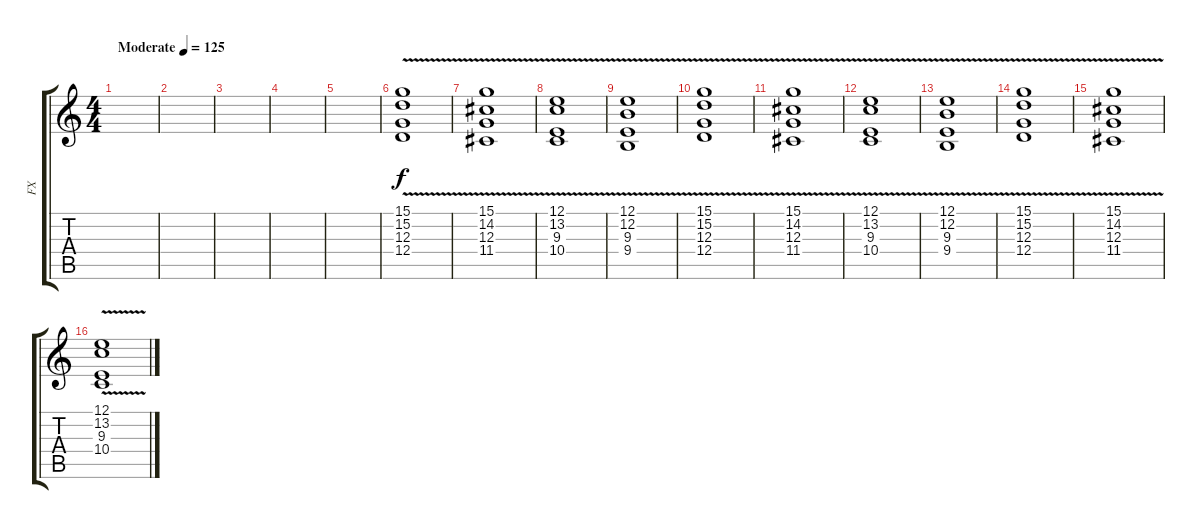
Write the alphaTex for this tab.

\track ("FX" "FX") {instrument pad2warm}
\staff {score tabs}
\tuning (E4 B3 G3 D3 A2 E2) {hide}
\ts (4 4)
\tempo (125 "Moderate")
\clef g2
\ks c
|
|
|
|
|
(15.1{v} 15.2{v} 12.3 12.4).1 |
(15.1{v} 14.2{v} 12.3 11.4).1 |
(12.1{v} 13.2{v} 9.3 10.4).1 |
(12.1{v} 12.2{v} 9.3 9.4).1 |
(15.1{v} 15.2{v} 12.3 12.4).1 |
(15.1{v} 14.2{v} 12.3 11.4).1 |
(12.1{v} 13.2{v} 9.3 10.4).1 |
(12.1{v} 12.2{v} 9.3 9.4).1 |
(15.1{v} 15.2{v} 12.3 12.4).1 |
(15.1{v} 14.2{v} 12.3 11.4).1 |
(12.1{v} 13.2{v} 9.3 10.4).1
